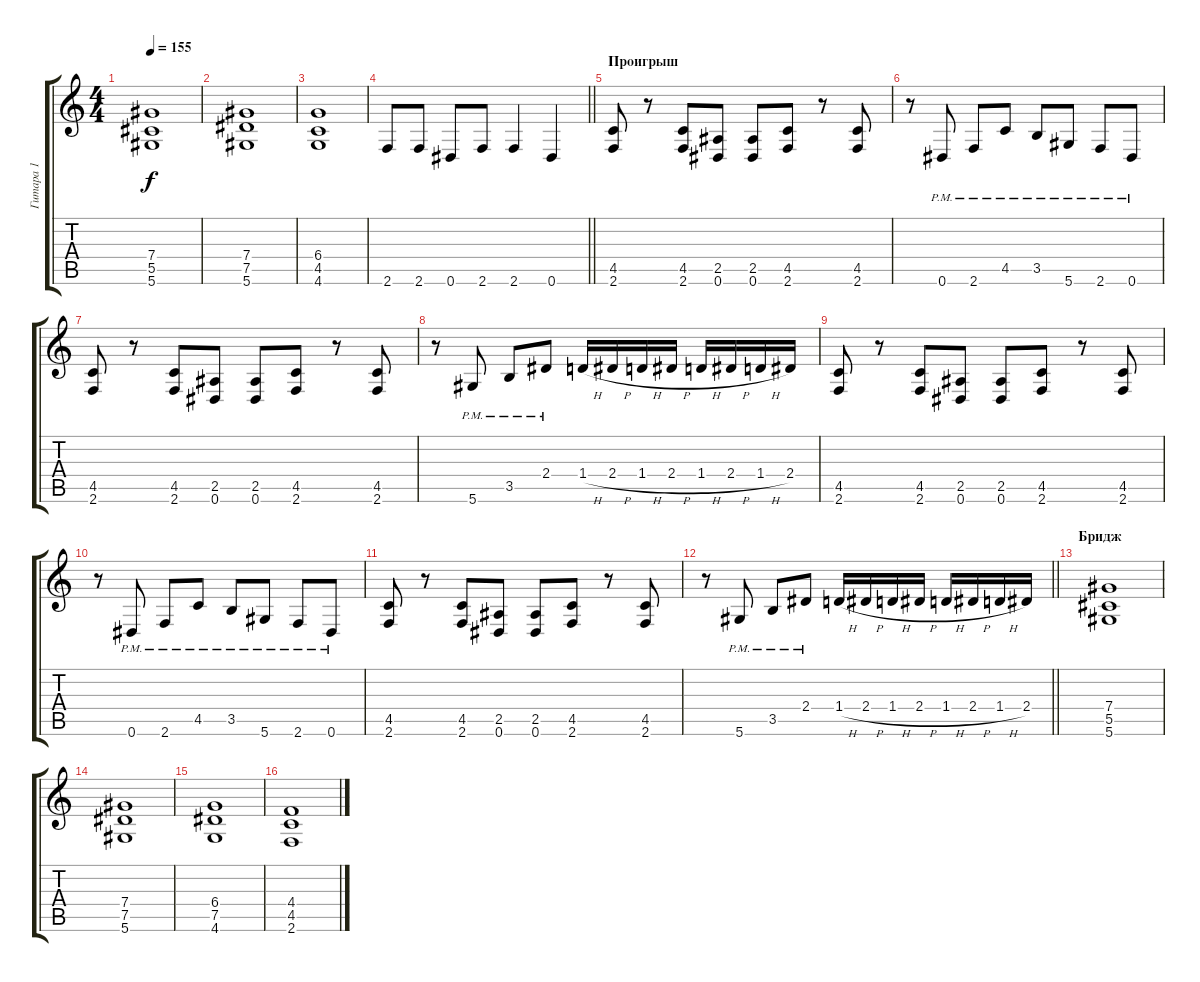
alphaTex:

\track ("Гитара 1" "Гитара 1") {instrument distortionguitar}
\staff {score tabs}
\tuning (Eb4 Bb3 Gb3 Db3 Ab2 Eb2) {hide}
\ts (4 4)
\tempo 155
\clef g2
\ks c
(7.4 5.5 5.6).1{dy f} |
(7.4 7.5 5.6).1 |
(6.4 4.5 4.6).1 |
\barLineRight lightlight
2.6.8 2.6.8 0.6.8 2.6.8 2.6.4 0.6.4 |
\section ("" "Проигрыш")
(4.5 2.6).8{volume 13} r.8 (4.5 2.6).8 (2.5 0.6).8 (2.5 0.6).8 (4.5 2.6).8 r.8 (4.5 2.6).8 |
r.8 0.6{pm}.8 2.6{pm}.8 4.5{pm}.8 3.5{pm}.8 5.6{pm}.8 2.6{pm}.8 0.6{pm}.8 |
(4.5 2.6).8 r.8 (4.5 2.6).8 (2.5 0.6).8 (2.5 0.6).8 (4.5 2.6).8 r.8 (4.5 2.6).8 |
r.8 5.6{pm}.8 3.5{pm}.8 2.4{pm}.8 1.4{h}.16 2.4{h}.16 1.4{h}.16 2.4{h}.16 1.4{h}.16 2.4{h}.16 1.4{h}.16 2.4.16 |
(4.5 2.6).8 r.8 (4.5 2.6).8 (2.5 0.6).8 (2.5 0.6).8 (4.5 2.6).8 r.8 (4.5 2.6).8 |
r.8 0.6{pm}.8 2.6{pm}.8 4.5{pm}.8 3.5{pm}.8 5.6{pm}.8 2.6{pm}.8 0.6{pm}.8 |
(4.5 2.6).8 r.8 (4.5 2.6).8 (2.5 0.6).8 (2.5 0.6).8 (4.5 2.6).8 r.8 (4.5 2.6).8 |
\barLineRight lightlight
r.8 5.6{pm}.8 3.5{pm}.8 2.4{pm}.8 1.4{h}.16 2.4{h}.16 1.4{h}.16 2.4{h}.16 1.4{h}.16 2.4{h}.16 1.4{h}.16 2.4.16 |
\section ("" "Бридж")
(7.4 5.5 5.6).1 |
(7.4 7.5 5.6).1 |
(6.4 7.5 4.6).1 |
(4.4 4.5 2.6).1
